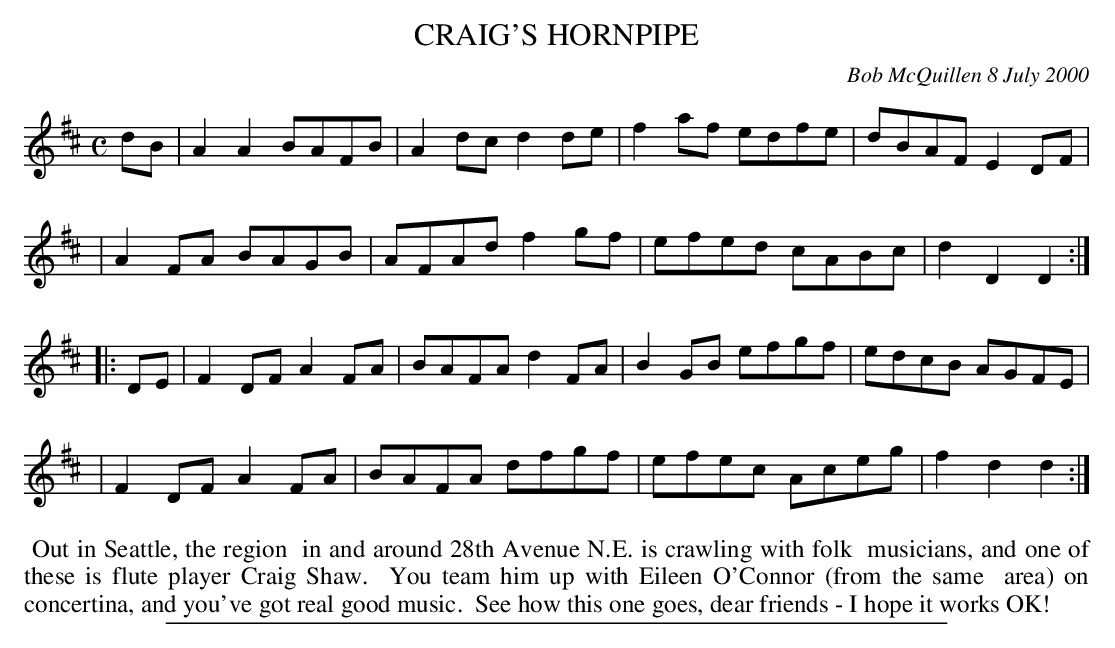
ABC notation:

X:1
T: CRAIG'S HORNPIPE
C: Bob McQuillen 8 July 2000
M: C
L: 1/8
K: D
dB \
| A2A2 BAFB | A2dc d2de | f2af edfe | dBAF E2DF |
| A2FA BAGB | AFAd f2gf | efed cABc | d2D2 D2 :|
|: DE \
| F2DF A2FA | BAFA d2FA | B2GB efgf | edcB AGFE |
| F2DF A2FA | BAFA dfgf | efec Aceg | f2d2 d2 :|
